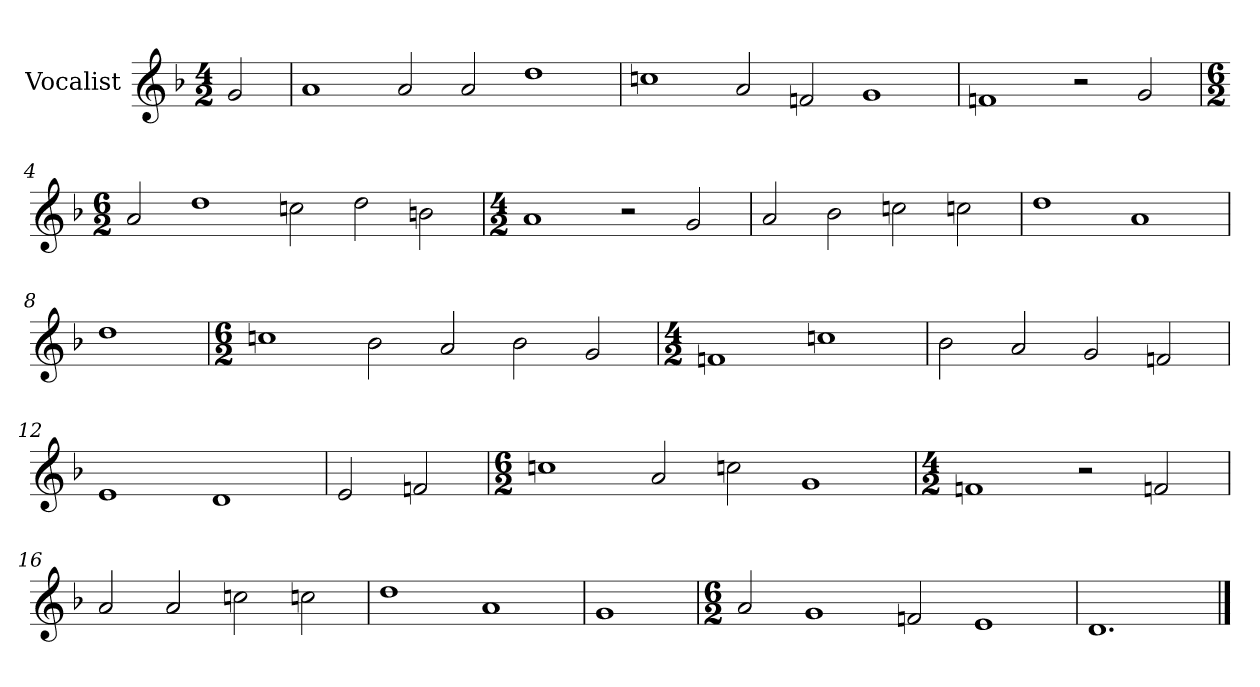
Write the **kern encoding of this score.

**kern
*part1
*staff1
*I"Vocalist
*k[b-]
*d:
*M4/2
=
2g
=1
1a
2a
2a
1dd
=2
1ccn
2a
2fn
1g
=3
1fn
2r
2g
=4
*M6/2
2a
1dd
2ccn
2dd
2bn
=5
*M4/2
1a
2r
2g
=6
2a
2b-
2ccn
2ccn
=7
1dd
1a
=8
1dd
=9
*M6/2
1ccn
2b-
2a
2b-
2g
=10
*M4/2
1fn
1ccn
=11
2b-
2a
2g
2fn
=12
1e
1d
=13
2e
2fn
=14
*M6/2
1ccn
2a
2ccn
1g
=15
*M4/2
1fn
2r
2fn
=16
2a
2a
2ccn
2ccn
=17
1dd
1a
=18
1g
=19
*M6/2
2a
1g
2fn
1e
=20
1.d
==
*-
